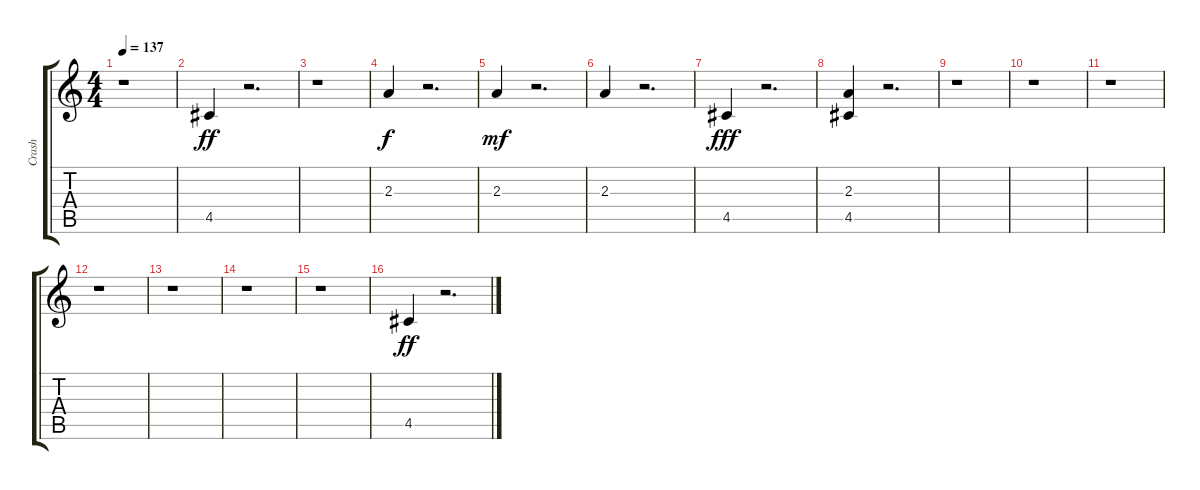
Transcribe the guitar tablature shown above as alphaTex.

\track ("Crash" "Crash") {mute instrument acousticguitarsteel}
\staff {score tabs}
\tuning (E4 B3 G3 D3 A2 E2) {hide}
\ts (4 4)
\tempo 137
\clef g2
\ks c
r.1{dy ff} |
4.5.4 r.2{d} |
r.1 |
2.3.4{dy f} r.2{d} |
2.3.4{dy mf} r.2{d} |
2.3.4 r.2{d} |
4.5.4{dy fff} r.2{d} |
(2.3 4.5).4 r.2{d} |
r.1 |
r.1 |
r.1 |
r.1 |
r.1 |
r.1 |
r.1 |
4.5.4{dy ff} r.2{d}
